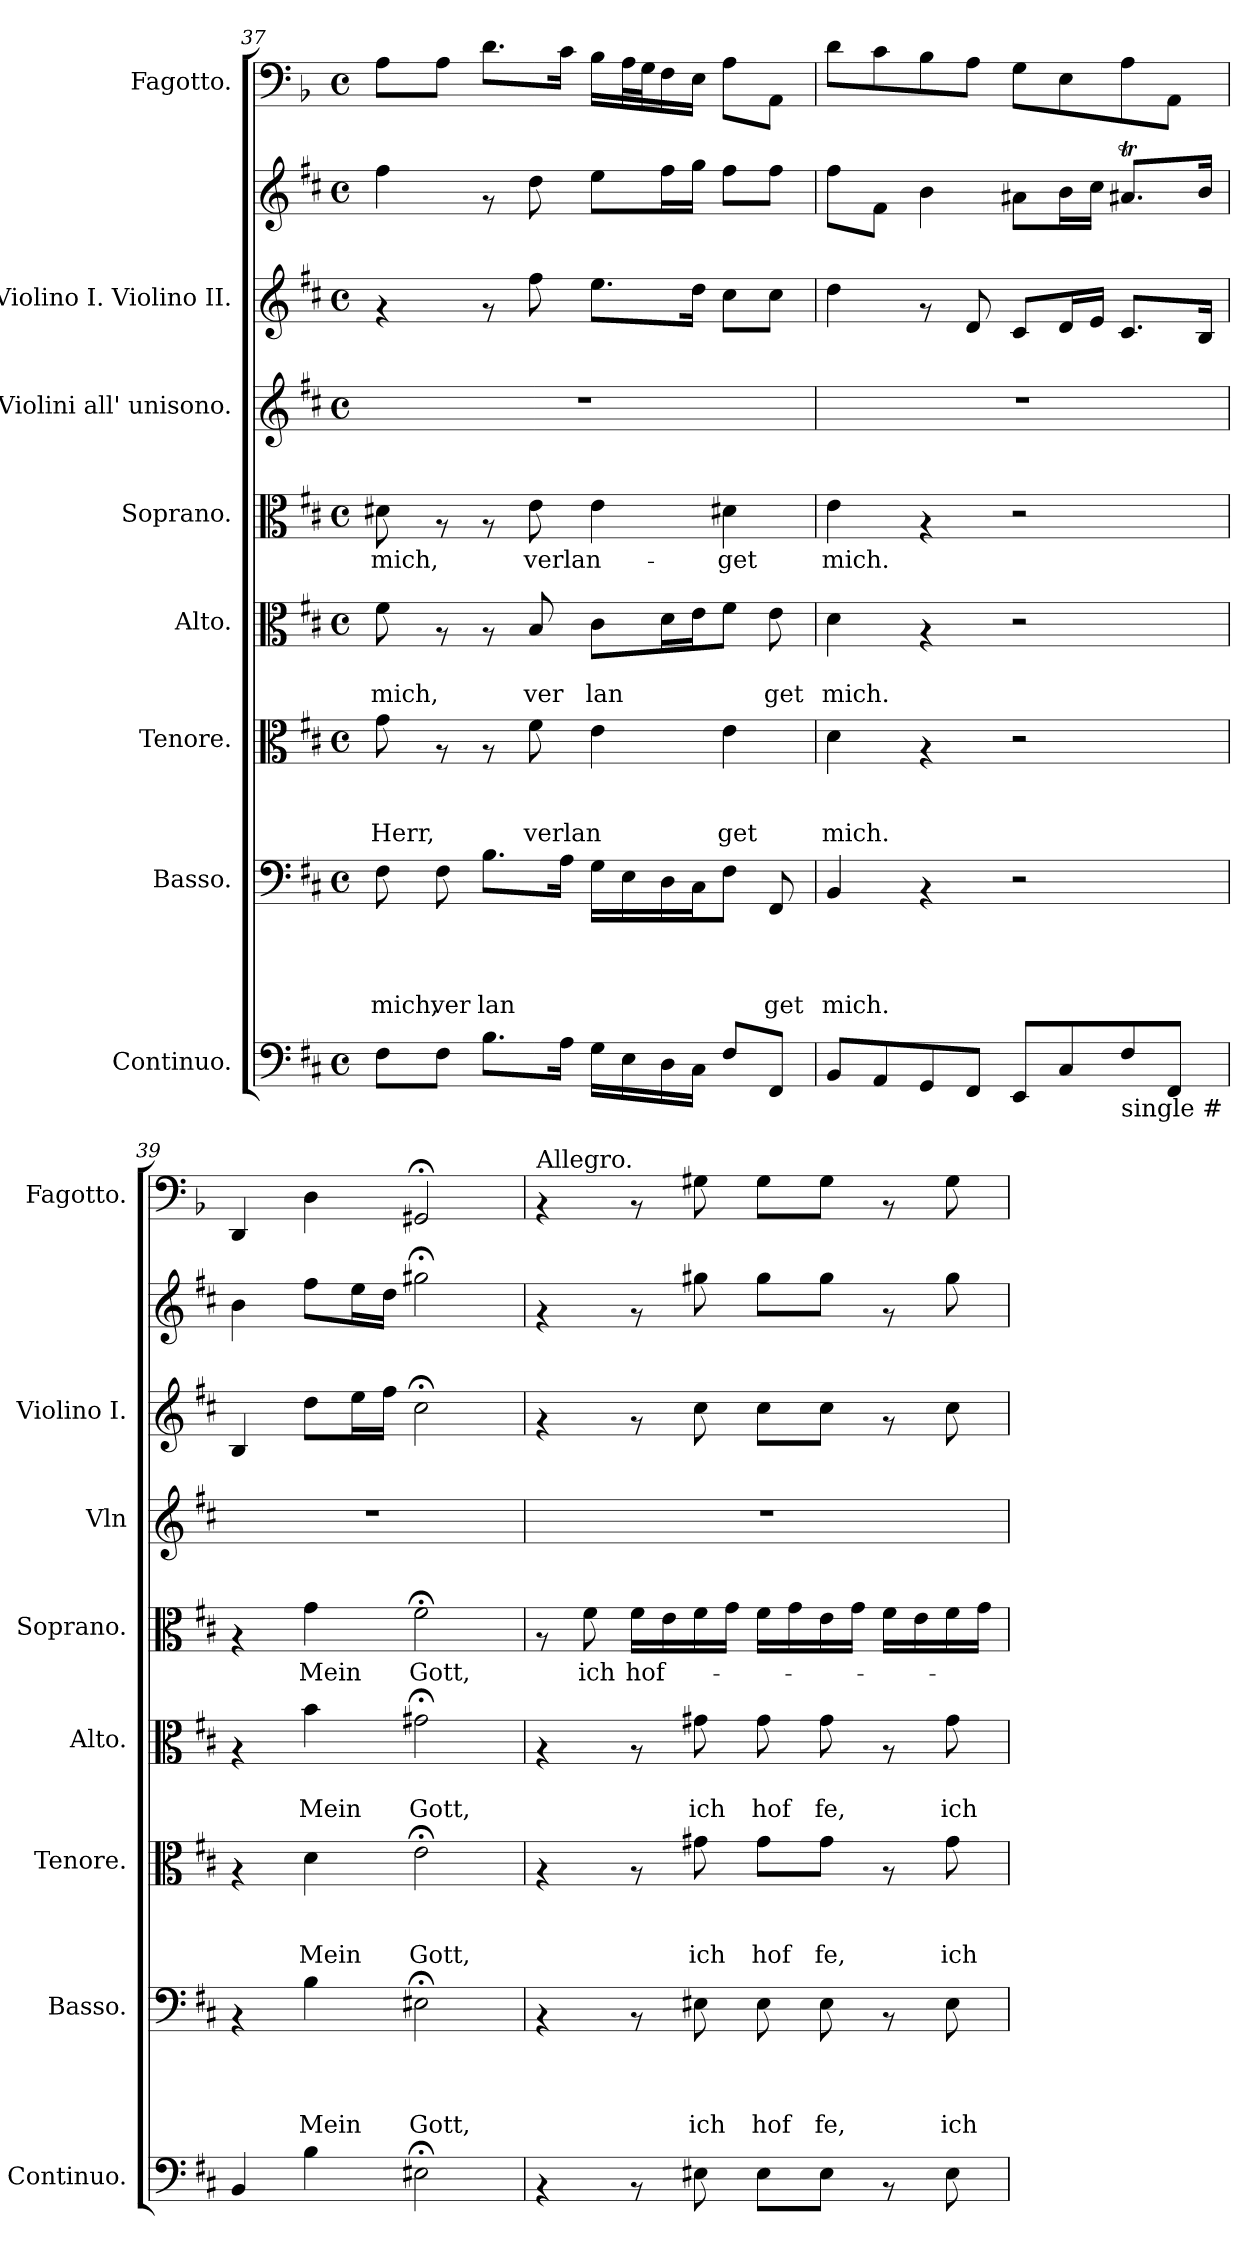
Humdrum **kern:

**kern	**kern	**text	**text	**text	**text	**kern	**text	**text	**text	**kern	**text	**text	**kern	**text	**kern	**kern	**kern	**kern
*part8	*part7	*part7	*part7	*part7	*part7	*part6	*part6	*part6	*part6	*part5	*part5	*part5	*part4	*part4	*part3	*part2	*part2	*part1
*staff9	*staff8	*staff8	*staff8	*staff8	*staff8	*staff7	*staff7	*staff7	*staff7	*staff6	*staff6	*staff6	*staff5	*staff5	*staff4	*staff3	*staff2	*staff1
*I"Continuo.	*I"Basso.	*	*	*	*	*I"Tenore.	*	*	*	*I"Alto.	*	*	*I"Soprano.	*	*I"Violini all' unisono.	*I"Violino I. Violino II.	*	*I"Fagotto.
*I'Continuo.	*I'Basso.	*	*	*	*	*I'Tenore.	*	*	*	*I'Alto.	*	*	*I'Soprano.	*	*I'Vln	*I'Violino I.	*	*I'Fagotto.
!!LO:PB:g=z
*clefF4	*clefF4	*	*	*	*	*clefC3	*	*	*	*clefC3	*	*	*clefC3	*	*clefG2	*clefG2	*clefG2	*clefF4
*	*	*	*	*	*	*	*	*	*	*	*	*	*	*	*	*	*	*ITrd2c3
*k[f#c#]	*k[f#c#]	*	*	*	*	*k[f#c#]	*	*	*	*k[f#c#]	*	*	*k[f#c#]	*	*k[f#c#]	*k[f#c#]	*k[f#c#]	*k[f#c#]
*D:	*D:	*	*	*	*	*D:	*	*	*	*D:	*	*	*D:	*	*D:	*D:	*D:	*D:
*M4/4	*M4/4	*	*	*	*	*M4/4	*	*	*	*M4/4	*	*	*M4/4	*	*M4/4	*M4/4	*M4/4	*M4/4
*met(c)	*met(c)	*	*	*	*	*met(c)	*	*	*	*met(c)	*	*	*met(c)	*	*met(c)	*met(c)	*met(c)	*met(c)
=37	=37	=37	=37	=37	=37	=37	=37	=37	=37	=37	=37	=37	=37	=37	=37	=37	=37	=37
!	!	!	!	!	!LO:LY:b	!	!	!	!LO:LY:b	!	!	!LO:LY:b	!	!LO:LY:b	!	!	!	!
8F#\L	8F#\	.	.	.	mich,	8g\	.	.	Herr,	8f#\	.	mich,	8d#X\	mich,	1r	4rf	4ff#\	8F#\L
!	!	!	!	!	!LO:LY:b	!	!	!	!	!	!	!	!	!	!	!	!	!
8F#\J	8F#\	.	.	.	ver	8rG	.	.	.	8rG	.	.	8rG	.	.	.	.	8F#\J
!	!	!	!	!	!LO:LY:b	!	!	!	!	!	!	!	!	!	!	!	!	!
8.B\L	8.B\L	.	.	.	lan	8rG	.	.	.	8rG	.	.	8rG	.	.	8rf	8rf	8.B\L
!	!	!	!	!	!	!	!	!	!LO:LY:b	!	!	!LO:LY:b	!	!LO:LY:b	!	!	!	!
.	.	.	.	.	.	8f#\	.	.	verlan	8B/	.	ver	8e\	verlan-	.	8ff#\	8dd\	.
16A\Jk	16A\Jk	.	.	.	.	.	.	.	.	.	.	.	.	.	.	.	.	16A\Jk
!	!	!	!	!	!	!	!	!	!	!	!	!LO:LY:b	!	!	!	!	!	!
16G\LL	16G\LL	.	.	.	.	4e\	.	.	.	8c#\L	.	lan	4e\	.	.	8.ee\L	8ee\L	16G\LL
16E\	16E\	.	.	.	.	.	.	.	.	.	.	.	.	.	.	.	.	32F#\L
.	.	.	.	.	.	.	.	.	.	.	.	.	.	.	.	.	.	32E\J
16D\	16D\	.	.	.	.	.	.	.	.	16d\L	.	.	.	.	.	.	16ff#\L	16D\
16C#\JJ	16C#\J	.	.	.	.	.	.	.	.	16e\J	.	.	.	.	.	16dd\Jk	16gg\JJ	16C#\JJ
!	!	!	!	!	!	!	!	!	!LO:LY:b	!	!	!	!	!LO:LY:b	!	!	!	!
8F#/L	8F#\J	.	.	.	.	4e\	.	.	get	8f#\J	.	.	4d#X\	-get	.	8cc#\L	8ff#\L	8F#\L
!	!	!	!	!	!LO:LY:b	!	!	!	!	!	!	!LO:LY:b	!	!	!	!	!	!
8FF#/J	8FF#/	.	.	.	get	.	.	.	.	8e\	.	get	.	.	.	8cc#\J	8ff#\J	8FF#\J
=38!	=38!	=38!	=38!	=38!	=38!	=38!	=38!	=38!	=38!	=38!	=38!	=38!	=38!	=38!	=38!	=38!	=38!	=38!
!	!	!	!	!	!LO:LY:b	!	!	!	!LO:LY:b	!	!	!LO:LY:b	!	!LO:LY:b	!	!	!	!
8BB/L	4BB/	.	.	.	mich.	4d\	.	.	mich.	4d\	.	mich.	4e\	mich.	1r	4dd\	8ff#\L	8B\L
8AA/	.	.	.	.	.	.	.	.	.	.	.	.	.	.	.	.	8f#\J	8A\
8GG/	4rAA	.	.	.	.	4rG	.	.	.	4rG	.	.	4rG	.	.	8rf	4b\	8G\
8FF#/J	.	.	.	.	.	.	.	.	.	.	.	.	.	.	.	8d/	.	8F#\J
8EE/L	2r	.	.	.	.	2r	.	.	.	2r	.	.	2r	.	.	8c#/L	8a#X\L	8E\L
8C#/	.	.	.	.	.	.	.	.	.	.	.	.	.	.	.	16d/L	16b\L	8C#\
.	.	.	.	.	.	.	.	.	.	.	.	.	.	.	.	16e/JJ	16cc#\JJ	.
!LO:TX:b:t=single #	!	!	!	!	!	!	!	!	!	!	!	!	!	!	!	!	!	!
8F#/	.	.	.	.	.	.	.	.	.	.	.	.	.	.	.	8.c#/L	8.a#Xt/L	8F#\
8FF#/J	.	.	.	.	.	.	.	.	.	.	.	.	.	.	.	.	.	8FF#\J
.	.	.	.	.	.	.	.	.	.	.	.	.	.	.	.	16B/Jk	16b/Jk	.
=39!	=39!	=39!	=39!	=39!	=39!	=39!	=39!	=39!	=39!	=39!	=39!	=39!	=39!	=39!	=39!	=39!	=39!	=39!
4BB/	4rAA	.	.	.	.	4rG	.	.	.	4rG	.	.	4rG	.	1r	4B/	4b\	4BBB/
!	!	!	!	!	!LO:LY:b	!	!	!	!LO:LY:b	!	!	!LO:LY:b	!	!LO:LY:b	!	!	!	!
4B\	4B\	.	.	.	Mein	4d\	.	.	Mein	4b\	.	Mein	4g\	Mein	.	8dd\L	8ff#\L	4BB\
.	.	.	.	.	.	.	.	.	.	.	.	.	.	.	.	16ee\L	16ee\L	.
.	.	.	.	.	.	.	.	.	.	.	.	.	.	.	.	16ff#\JJ	16dd\JJ	.
!	!	!	!	!	!LO:LY:b	!	!	!	!LO:LY:b	!	!	!LO:LY:b	!	!LO:LY:b	!	!	!	!
2E#X;<\	2E#X;<\	.	.	.	Gott,	2e;<\	.	.	Gott,	2g#X;<\	.	Gott,	2f#;<\	Gott,	.	2cc#;<\	2gg#X;<\	2EE#X;</
=40!	=40!	=40!	=40!	=40!	=40!	=40!	=40!	=40!	=40!	=40!	=40!	=40!	=40!	=40!	=40!	=40!	=40!	=40!
!	!	!	!	!	!	!	!	!	!	!	!	!	!	!	!	!	!	!LO:TX:a:t=Allegro.
4rAA	4rAA	.	.	.	.	4rG	.	.	.	4rG	.	.	8rG	.	1r	4rf	4rf	4rAA
!	!	!	!	!	!	!	!	!	!	!	!	!	!	!LO:LY:b	!	!	!	!
.	.	.	.	.	.	.	.	.	.	.	.	.	8f#\	ich	.	.	.	.
!	!	!	!	!	!	!	!	!	!	!	!	!	!	!LO:LY:b	!	!	!	!
8rAA	8rAA	.	.	.	.	8rG	.	.	.	8rG	.	.	16f#\LL	hof-	.	8rf	8rf	8rAA
.	.	.	.	.	.	.	.	.	.	.	.	.	16e\	.	.	.	.	.
!	!	!	!	!	!LO:LY:b	!	!	!	!LO:LY:b	!	!	!LO:LY:b	!	!	!	!	!	!
8E#X\	8E#X\	.	.	.	ich	8g#X\	.	.	ich	8g#X\	.	ich	16f#\	.	.	8cc#\	8gg#X\	8E#X\
.	.	.	.	.	.	.	.	.	.	.	.	.	16g\JJ	.	.	.	.	.
!	!	!	!	!	!LO:LY:b	!	!	!	!LO:LY:b	!	!	!LO:LY:b	!	!	!	!	!	!
8E#\L	8E#\	.	.	.	hof	8g#\L	.	.	hof	8g#\	.	hof	16f#\LL	.	.	8cc#\L	8gg#\L	8E#\L
.	.	.	.	.	.	.	.	.	.	.	.	.	16g\	.	.	.	.	.
!	!	!	!	!	!LO:LY:b	!	!	!	!LO:LY:b	!	!	!LO:LY:b	!	!	!	!	!	!
8E#\J	8E#\	.	.	.	fe,	8g#\J	.	.	fe,	8g#\	.	fe,	16e\	.	.	8cc#\J	8gg#\J	8E#\J
.	.	.	.	.	.	.	.	.	.	.	.	.	16g\JJ	.	.	.	.	.
8rAA	8rAA	.	.	.	.	8rG	.	.	.	8rG	.	.	16f#\LL	.	.	8rf	8rf	8rAA
.	.	.	.	.	.	.	.	.	.	.	.	.	16e\	.	.	.	.	.
!	!	!	!	!	!LO:LY:b	!	!	!	!LO:LY:b	!	!	!LO:LY:b	!	!	!	!	!	!
8E#\	8E#\	.	.	.	ich	8g#\	.	.	ich	8g#\	.	ich	16f#\	.	.	8cc#\	8gg#\	8E#\
.	.	.	.	.	.	.	.	.	.	.	.	.	16g\JJ	.	.	.	.	.
=!	=!	=!	=!	=!	=!	=!	=!	=!	=!	=!	=!	=!	=!	=!	=!	=!	=!	=!
*-	*-	*-	*-	*-	*-	*-	*-	*-	*-	*-	*-	*-	*-	*-	*-	*-	*-	*-
